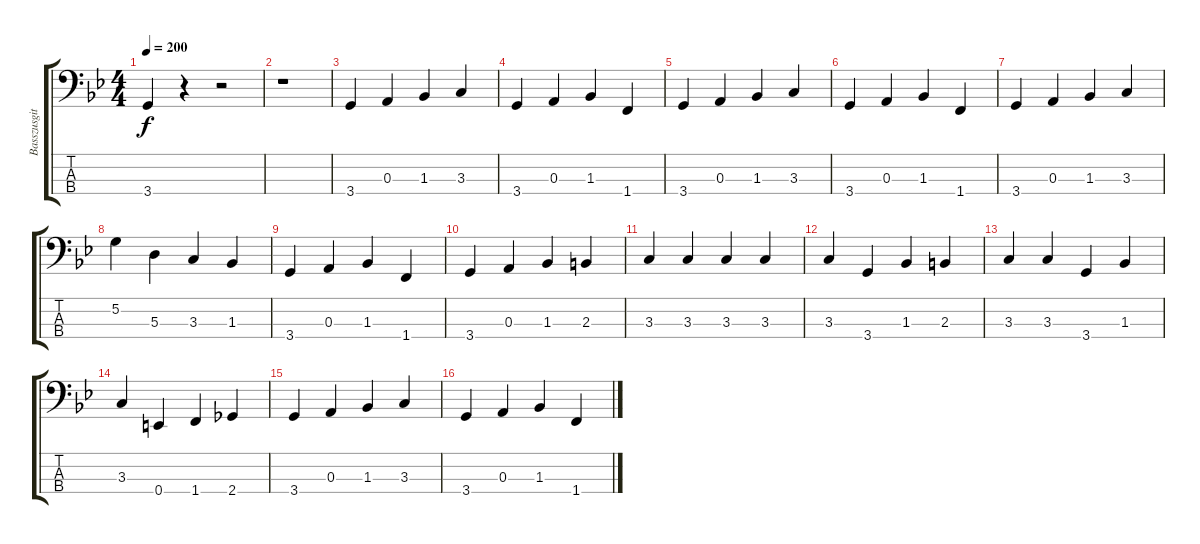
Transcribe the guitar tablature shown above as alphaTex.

\track ("Basszusgitár (Roger Glover)" "Basszusgit") {instrument electricbassfinger}
\staff {score tabs}
\tuning (G2 D2 A1 E1) {hide}
\ts (4 4)
\tempo 200
\clef f4
\ks bb
3.4.4{dy f} r.4 r.2 |
r.1 |
3.4.4 0.3.4 1.3.4 3.3.4 |
3.4.4 0.3.4 1.3.4 1.4.4 |
3.4.4 0.3.4 1.3.4 3.3.4 |
3.4.4 0.3.4 1.3.4 1.4.4 |
3.4.4 0.3.4 1.3.4 3.3.4 |
5.2.4 5.3.4 3.3.4 1.3.4 |
3.4.4 0.3.4 1.3.4 1.4.4 |
3.4.4 0.3.4 1.3.4 2.3.4 |
3.3.4 3.3.4 3.3.4 3.3.4 |
3.3.4 3.4.4 1.3.4 2.3.4 |
3.3.4 3.3.4 3.4.4 1.3.4 |
3.3.4 0.4.4 1.4.4 2.4.4 |
3.4.4 0.3.4 1.3.4 3.3.4 |
3.4.4 0.3.4 1.3.4 1.4.4
